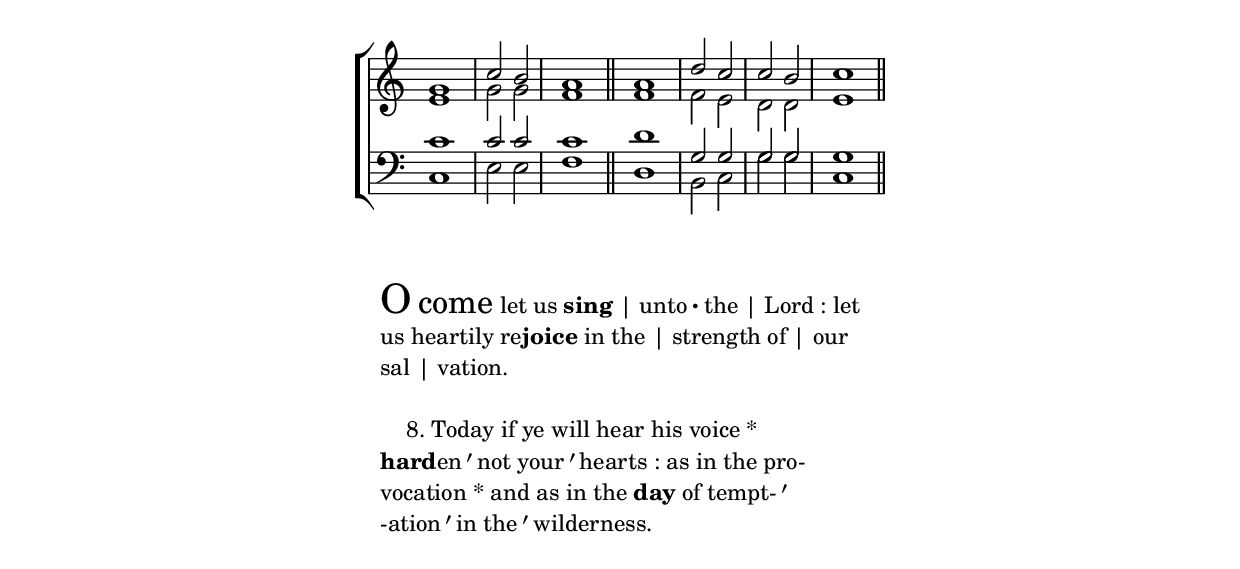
%% DO NOT EDIT this file manually; it is automatically
%% generated from LSR http://lsr.dsi.unimi.it
%% Make any changes in LSR itself, or in Documentation/snippets/new/ ,
%% and then run scripts/auxiliar/makelsr.py
%%
%% This file is in the public domain.
\version "2.17.11"

\header {
  lsrtags = "template, vocal-music"

  texidoc = "
This template shows one way of setting out an Anglican psalm chant. It
also shows how the verses may be added as stand-alone text under the
music.  The two verses are coded in different styles to demonstrate
more possibilities.

"
  doctitle = "Anglican psalm template"
} % begin verbatim


SopranoMusic = \relative g' {
  g1 | c2 b | a1 | \bar "||"
  a1 | d2 c | c b | c1 | \bar "||"
}

AltoMusic = \relative c' {
  e1 | g2 g | f1 |
  f1 | f2 e | d d | e1 |
}

TenorMusic = \relative a {
  c1 | c2 c | c1 |
  d1 | g,2 g | g g | g1 |
}

BassMusic =  \relative c {
  c1 | e2 e | f1 |
  d1 | b2 c | g' g | c,1 |
}

global = {
  \time 2/2
}

dot = \markup {
  \raise #0.7 \musicglyph #"dots.dot"
}

tick = \markup {
  \raise #1 \fontsize #-5 \musicglyph #"scripts.rvarcomma"
}

% Use markup to center the chant on the page
\markup {
  \fill-line {
    \score {  % centered
      <<
        \new ChoirStaff <<
          \new Staff <<
            \global
            \clef "treble"
            \new Voice = "Soprano" <<
              \voiceOne
              \SopranoMusic
            >>
            \new Voice = "Alto" <<
              \voiceTwo
              \AltoMusic
            >>
          >>
          \new Staff <<
            \clef "bass"
            \global
            \new Voice = "Tenor" <<
              \voiceOne
              \TenorMusic
            >>
            \new Voice = "Bass" <<
              \voiceTwo
              \BassMusic
            >>
          >>
        >>
      >>
      \layout {
        \context {
          \Score
          \override SpacingSpanner.base-shortest-duration = #(ly:make-moment 1/2)
        }
        \context {
          \Staff
          \remove "Time_signature_engraver"
        }
      }
    }  % End score
  }
}  % End markup

\markup {
  \fill-line {
    \column {
      \left-align {
        \null \null \null
        \line {
          \fontsize #5 O
          \fontsize #3 come
          let us \bold sing | unto \dot the | Lord : let
        }
        \line {
          us heartily
          \concat { re \bold joice }
          in the | strength of | our
        }
        \line {
          sal | vation.
        }
        \null
        \line {
          \hspace #2.5 8. Today if ye will hear his voice *
        }
        \line {
          \concat { \bold hard en }
          \tick not your \tick hearts : as in the pro-
        }
        \line {
          vocation * and as in the \bold day of tempt- \tick
        }
        \line {
          -ation \tick in the \tick wilderness.
        }
      }
    }
  }
}
